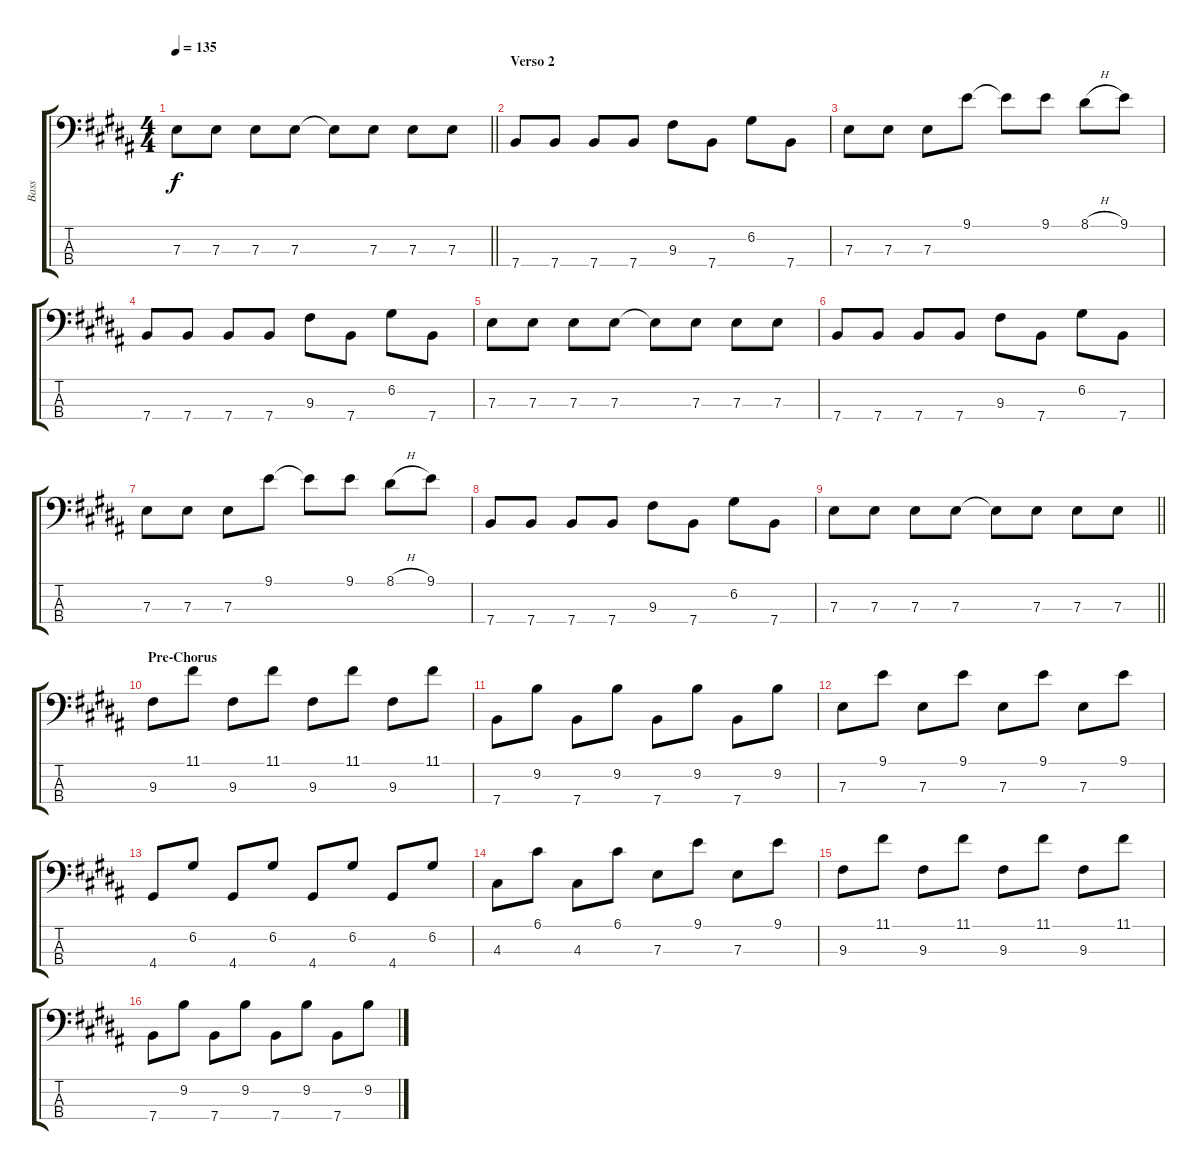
\track ("Bass" "Bass") {instrument electricbassfinger}
\staff {score tabs}
\tuning (G2 D2 A1 E1) {hide}
\ts (4 4)
\tempo 135
\clef f4
\barLineRight lightlight
\ks b
7.3.8{dy f} 7.3.8 7.3.8 7.3.8 7.3{t}.8 7.3.8 7.3.8 7.3.8 |
\section ("" "Verso 2")
7.4.8 7.4.8 7.4.8 7.4.8 9.3.8 7.4.8 6.2.8 7.4.8 |
7.3.8 7.3.8 7.3.8 9.1.8 9.1{t}.8 9.1.8 8.1{h}.8 9.1.8 |
7.4.8 7.4.8 7.4.8 7.4.8 9.3.8 7.4.8 6.2.8 7.4.8 |
7.3.8 7.3.8 7.3.8 7.3.8 7.3{t}.8 7.3.8 7.3.8 7.3.8 |
7.4.8 7.4.8 7.4.8 7.4.8 9.3.8 7.4.8 6.2.8 7.4.8 |
7.3.8 7.3.8 7.3.8 9.1.8 9.1{t}.8 9.1.8 8.1{h}.8 9.1.8 |
7.4.8 7.4.8 7.4.8 7.4.8 9.3.8 7.4.8 6.2.8 7.4.8 |
\barLineRight lightlight
7.3.8 7.3.8 7.3.8 7.3.8 7.3{t}.8 7.3.8 7.3.8 7.3.8 |
\section ("" "Pre-Chorus")
9.3.8 11.1.8 9.3.8 11.1.8 9.3.8 11.1.8 9.3.8 11.1.8 |
7.4.8 9.2.8 7.4.8 9.2.8 7.4.8 9.2.8 7.4.8 9.2.8 |
7.3.8 9.1.8 7.3.8 9.1.8 7.3.8 9.1.8 7.3.8 9.1.8 |
4.4.8 6.2.8 4.4.8 6.2.8 4.4.8 6.2.8 4.4.8 6.2.8 |
4.3.8 6.1.8 4.3.8 6.1.8 7.3.8 9.1.8 7.3.8 9.1.8 |
9.3.8 11.1.8 9.3.8 11.1.8 9.3.8 11.1.8 9.3.8 11.1.8 |
7.4.8 9.2.8 7.4.8 9.2.8 7.4.8 9.2.8 7.4.8 9.2.8
